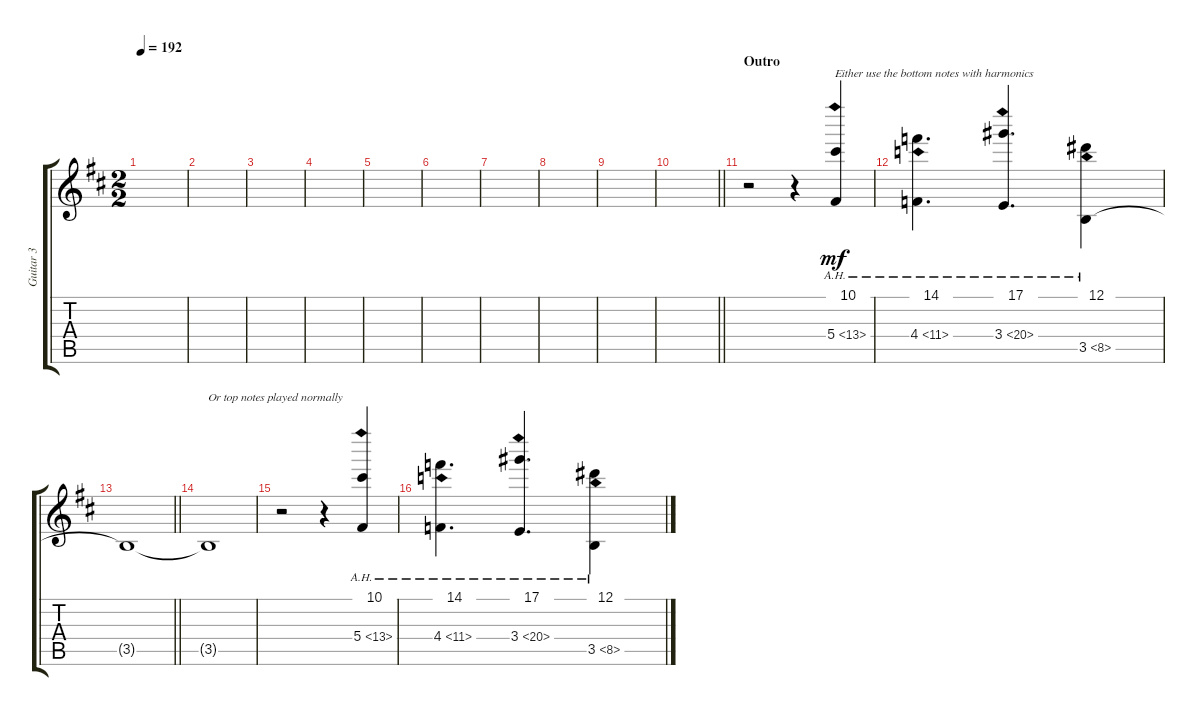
\track ("Guitar 3" "Guitar 3") {instrument electricguitarjazz}
\staff {score tabs}
\tuning (Eb4 Bb3 Gb3 Db3 Ab2 Eb2) {hide}
\ts (2 2)
\tempo 192
\clef g2
\ks d
|
|
|
|
|
|
|
|
|
\barLineRight lightlight
|
\section ("" "Outro")
r.2 r.4 (10.1 5.4{ah 8}).4{txt "Either use the bottom notes with harmonics" dy mf} |
(14.1 4.4{ah 7}).4{d} (17.1 3.4{ah 17}).4{d} (12.1 3.5{ah 5}).4 |
\barLineRight lightlight
3.5{t}.1 |
3.5{t}.1{txt "Or top notes played normally"} |
r.2 r.4 (10.1 5.4{ah 8}).4 |
(14.1 4.4{ah 7}).4{d} (17.1 3.4{ah 17}).4{d} (12.1 3.5{ah 5}).4
